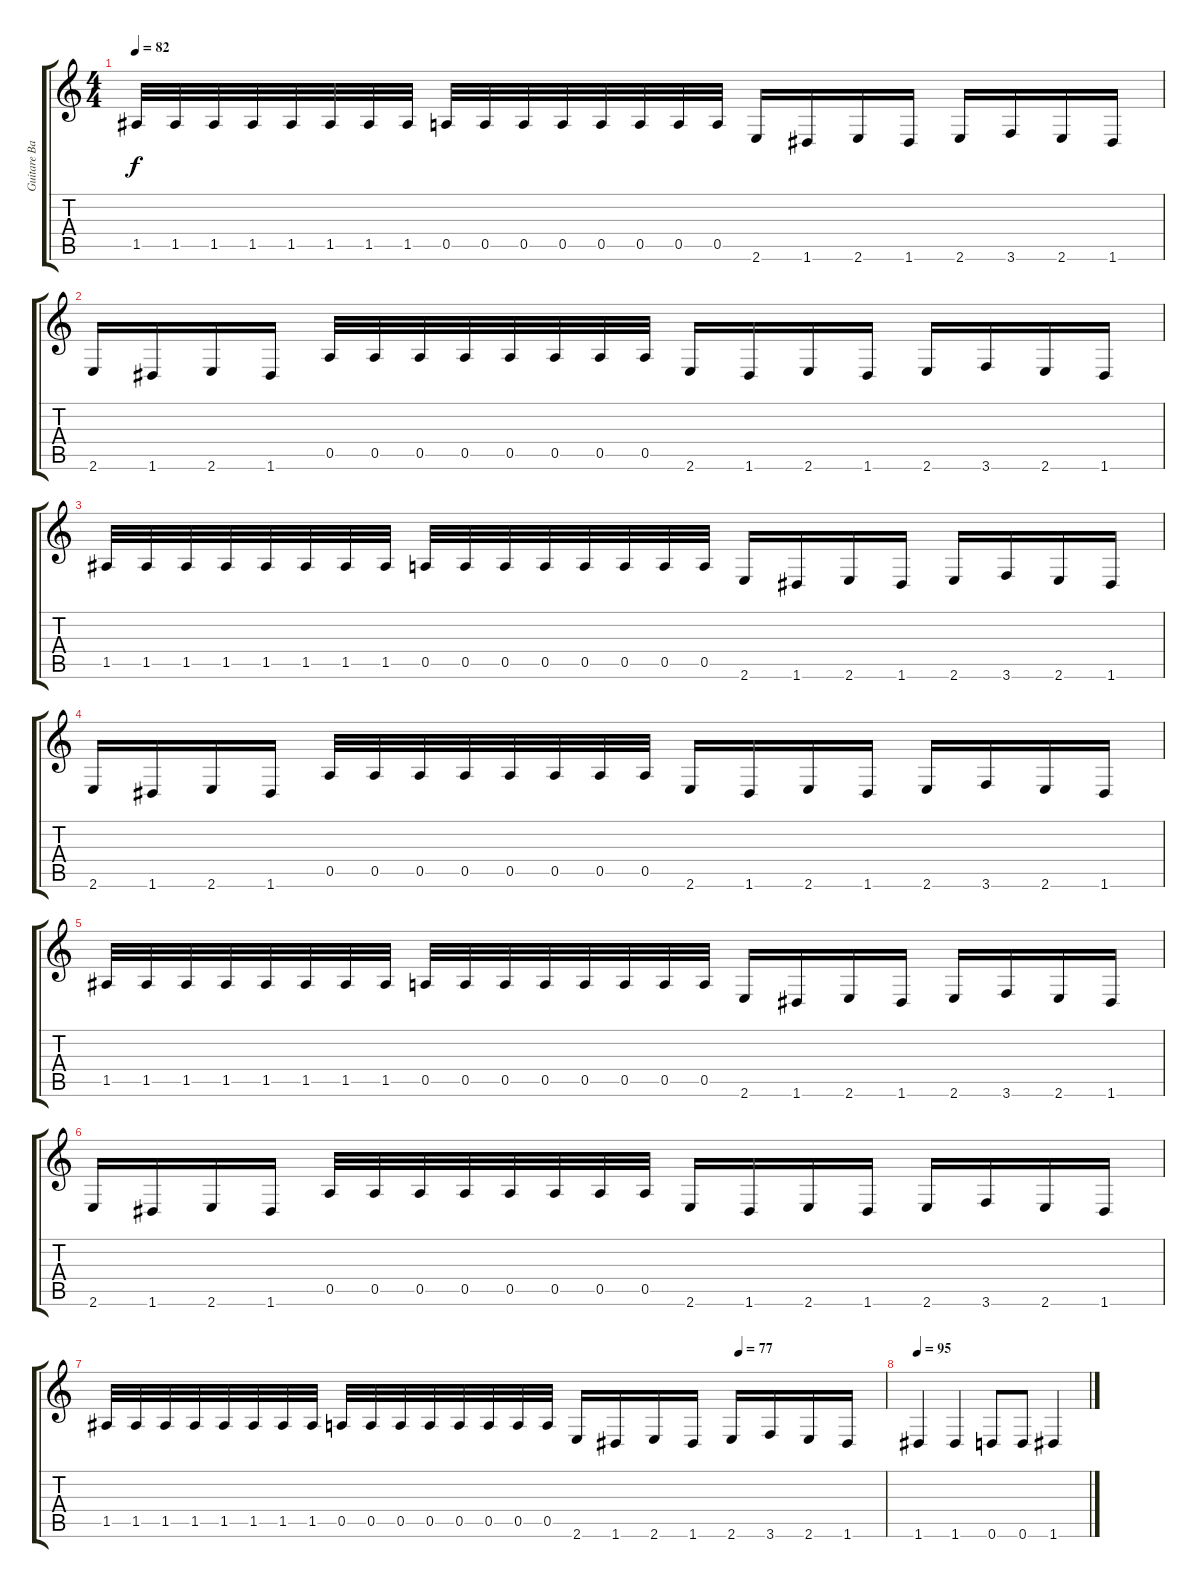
\track ("Guitare Basse" "Guitare Ba") {instrument electricbasspick}
\staff {score tabs}
\tuning (E4 B3 G3 D3 A2 D2) {hide}
\ts (4 4)
\tempo 82
\clef g2
\ks c
1.5.32{dy f} 1.5.32 1.5.32 1.5.32 1.5.32 1.5.32 1.5.32 1.5.32 0.5.32 0.5.32 0.5.32 0.5.32 0.5.32 0.5.32 0.5.32 0.5.32 2.6.16 1.6.16 2.6.16 1.6.16 2.6.16 3.6.16 2.6.16 1.6.16 |
2.6.16 1.6.16 2.6.16 1.6.16 0.5.32 0.5.32 0.5.32 0.5.32 0.5.32 0.5.32 0.5.32 0.5.32 2.6.16 1.6.16 2.6.16 1.6.16 2.6.16 3.6.16 2.6.16 1.6.16 |
1.5.32 1.5.32 1.5.32 1.5.32 1.5.32 1.5.32 1.5.32 1.5.32 0.5.32 0.5.32 0.5.32 0.5.32 0.5.32 0.5.32 0.5.32 0.5.32 2.6.16 1.6.16 2.6.16 1.6.16 2.6.16 3.6.16 2.6.16 1.6.16 |
2.6.16 1.6.16 2.6.16 1.6.16 0.5.32 0.5.32 0.5.32 0.5.32 0.5.32 0.5.32 0.5.32 0.5.32 2.6.16 1.6.16 2.6.16 1.6.16 2.6.16 3.6.16 2.6.16 1.6.16 |
1.5.32 1.5.32 1.5.32 1.5.32 1.5.32 1.5.32 1.5.32 1.5.32 0.5.32 0.5.32 0.5.32 0.5.32 0.5.32 0.5.32 0.5.32 0.5.32 2.6.16 1.6.16 2.6.16 1.6.16 2.6.16 3.6.16 2.6.16 1.6.16 |
2.6.16 1.6.16 2.6.16 1.6.16 0.5.32 0.5.32 0.5.32 0.5.32 0.5.32 0.5.32 0.5.32 0.5.32 2.6.16 1.6.16 2.6.16 1.6.16 2.6.16 3.6.16 2.6.16 1.6.16 |
\tempo (77 0.8125)
1.5.32 1.5.32 1.5.32 1.5.32 1.5.32 1.5.32 1.5.32 1.5.32 0.5.32 0.5.32 0.5.32 0.5.32 0.5.32 0.5.32 0.5.32 0.5.32 2.6.16 1.6.16 2.6.16 1.6.16 2.6.16 3.6.16 2.6.16 1.6.16 |
\tempo 150
\tempo 95
1.6.4 1.6.4 0.6.8 0.6.8 1.6.4
